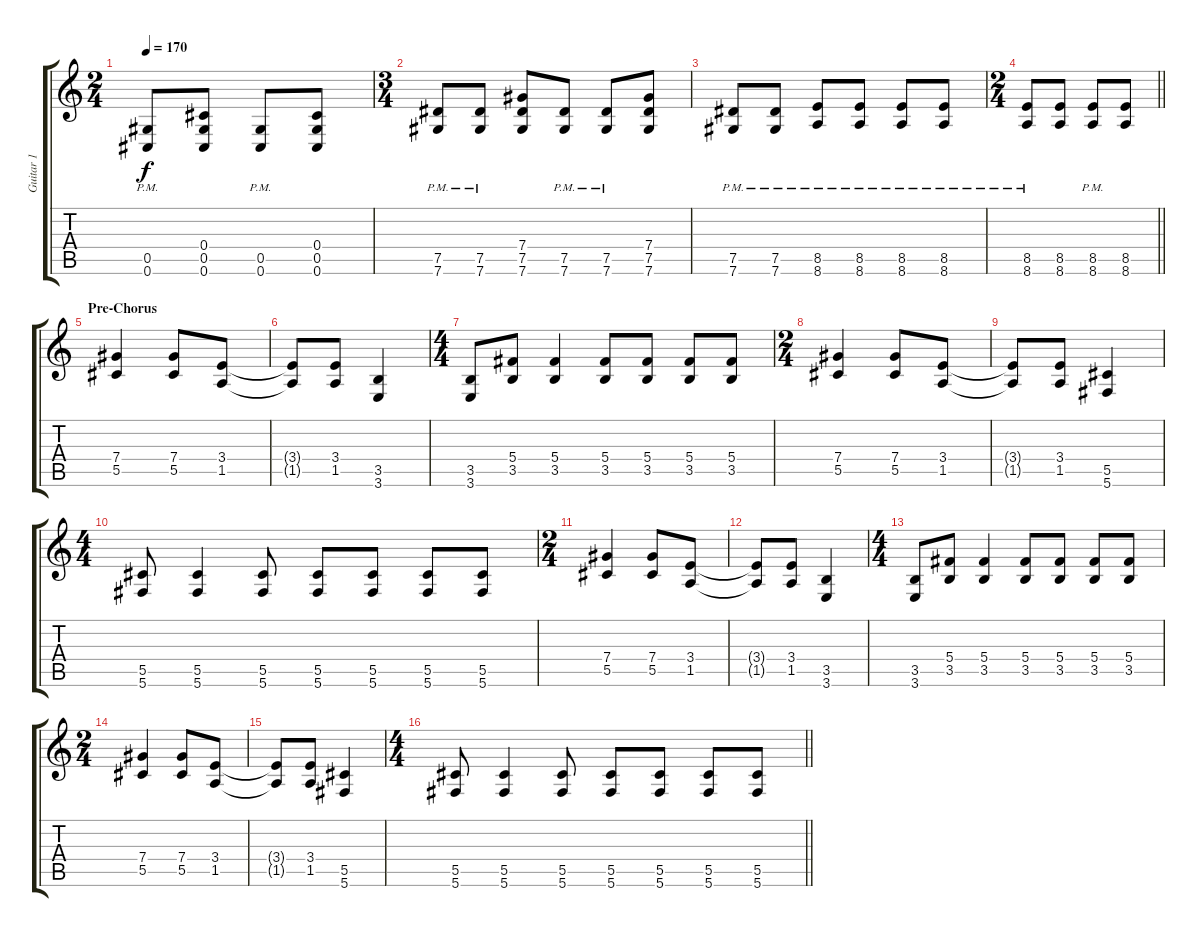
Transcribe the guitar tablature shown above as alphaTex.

\track ("Guitar 1" "Guitar 1") {instrument distortionguitar}
\staff {score tabs}
\tuning (Eb4 Bb3 Gb3 Db3 Ab2 Db2) {hide}
\ts (2 4)
\tempo 170
\clef g2
\ks c
(0.5{pm} 0.6{pm}).8{dy f} (0.4 0.5 0.6).8 (0.5{pm} 0.6{pm}).8 (0.4 0.5 0.6).8 |
\ts (3 4)
(7.5{pm} 7.6{pm}).8 (7.5{pm} 7.6{pm}).8 (7.4 7.5 7.6).8 (7.5{pm} 7.6{pm}).8 (7.5{pm} 7.6{pm}).8 (7.4 7.5 7.6).8 |
(7.5{pm} 7.6{pm}).8 (7.5{pm} 7.6{pm}).8 (8.5{pm} 8.6{pm}).8 (8.5{pm} 8.6{pm}).8 (8.5{pm} 8.6{pm}).8 (8.5{pm} 8.6{pm}).8 |
\ts (2 4)
\barLineRight lightlight
(8.5{pm} 8.6{pm}).8 (8.5 8.6).8 (8.5{pm} 8.6{pm}).8 (8.5 8.6).8 |
\section ("" "Pre-Chorus")
(7.4 5.5).4 (7.4 5.5).8 (3.4 1.5).8 |
(3.4{t} 1.5{t}).8 (3.4 1.5).8 (3.5 3.6).4 |
\ts (4 4)
(3.5 3.6).8 (5.4 3.5).8 (5.4 3.5).4 (5.4 3.5).8 (5.4 3.5).8 (5.4 3.5).8 (5.4 3.5).8 |
\ts (2 4)
(7.4 5.5).4 (7.4 5.5).8 (3.4 1.5).8 |
(3.4{t} 1.5{t}).8 (3.4 1.5).8 (5.5 5.6).4 |
\ts (4 4)
(5.5 5.6).8 (5.5 5.6).4 (5.5 5.6).8 (5.5 5.6).8 (5.5 5.6).8 (5.5 5.6).8 (5.5 5.6).8 |
\ts (2 4)
(7.4 5.5).4 (7.4 5.5).8 (3.4 1.5).8 |
(3.4{t} 1.5{t}).8 (3.4 1.5).8 (3.5 3.6).4 |
\ts (4 4)
(3.5 3.6).8 (5.4 3.5).8 (5.4 3.5).4 (5.4 3.5).8 (5.4 3.5).8 (5.4 3.5).8 (5.4 3.5).8 |
\ts (2 4)
(7.4 5.5).4 (7.4 5.5).8 (3.4 1.5).8 |
(3.4{t} 1.5{t}).8 (3.4 1.5).8 (5.5 5.6).4 |
\ts (4 4)
\barLineRight lightlight
(5.5 5.6).8 (5.5 5.6).4 (5.5 5.6).8 (5.5 5.6).8 (5.5 5.6).8 (5.5 5.6).8 (5.5 5.6).8
